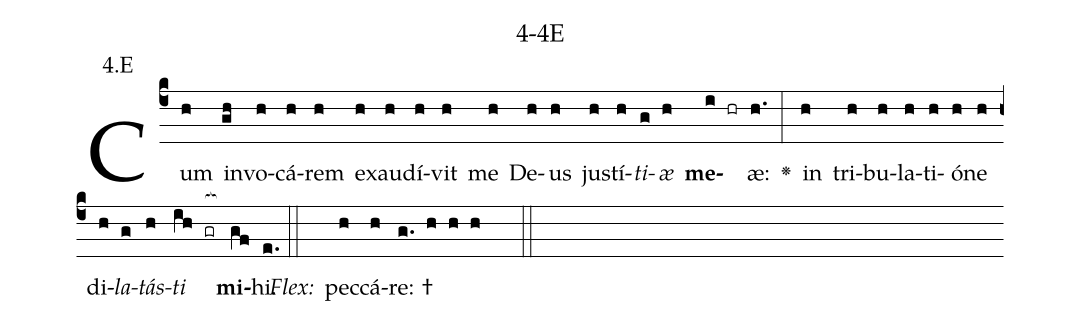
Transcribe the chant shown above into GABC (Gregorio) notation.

name: 4-4E;
annotation: 4.E;
%%
(c4)Cum(h) in(gh)vo(h)cá(h)rem(h) ex(h)au(h)dí(h)vit(h) me(h) De(h)us(h) jus(h)tí(h)<i>ti</i>(g)<i>æ</i>(h) <b>me</b>(i hr)æ:(h.) <v>\greheightstar</v>(:) in(h) tri(h)bu(h)la(h)ti(h)ó(h)ne(h) di(h)<i>la</i>(g)<i>tás</i>(h)<i>ti</i>(ih gr[ocb:1{]) <b>mi</b>(gf[ocb:0}])hi.(e.) (::)
<i>Flex:</i>()  pec(h)cá(h)re: †(g. h h h  ::)

%E(h) u(g) o(h) u(ih) a(gf) e.(e.) (::)
